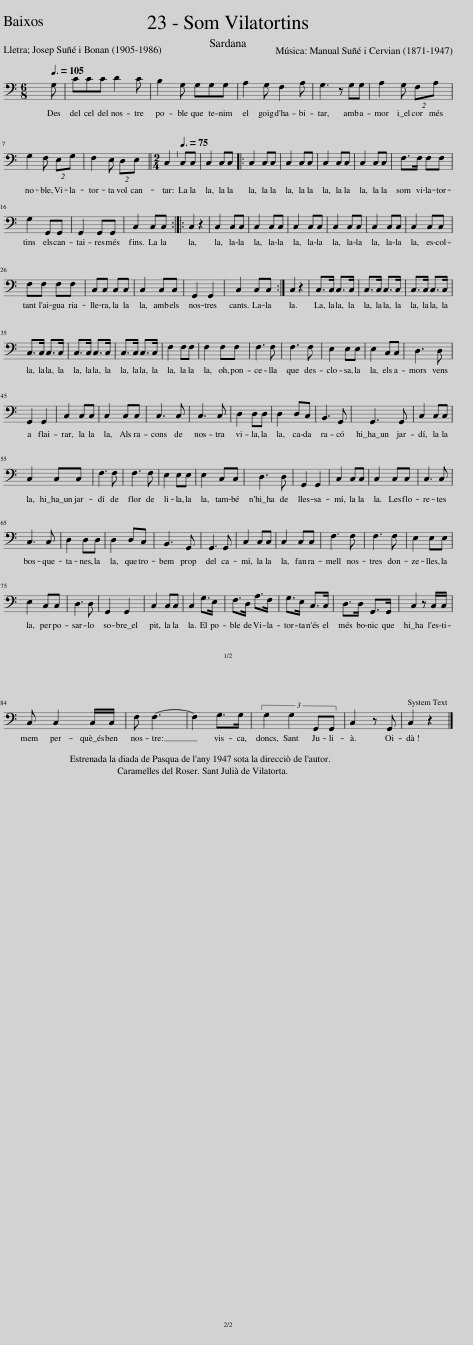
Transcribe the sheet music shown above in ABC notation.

X:1
L:1/8
M:6/8
I:linebreak $
K:C
V:1 bass
V:1
 x3 x2[Q:3/8=105] G, | CCC D2 C | B,2 G, G,G,G, | A,2 G, F,2 A, | G,3 z G,G, | %5
 A,2 G, (2:3:2F,A, |$ G,2 F, (2:3:2E,G, | F,2 E, (2:3:2D,E, ||[M:2/4] C,2[Q:3/8=75] C,C, | C,2 C,C, |: %10
 C,2 C,C, | C,2 C,C, | C,2 C,C, | C,2 C,C, | F,>F, F,F, |$ %15
 G,2 G,,G,, | G,,2 G,,G,, | C,2 C,C, :: C,2 z2 | C,2 C,C, | %20
 C,2 C,C, | C,2 C,C, | C,2 C,C, | C,2 C,C, | C,2 C,C, |$ %25
 F,F, F,F, | C,C, C,C, | C,2 C,C, | G,,2 G,,2 | C,2 C,C, :| %30
 C,2 z2 | C,>C, C,>C, | C,>C, C,>C, | C,>C, C,>C, |$ C,>C, C,>C, | %35
 C,>C, C,>C, | C,>C, C,>C, | F,2 F,F, | F,2 F,F, | F,3 F, | %40
 F,3 F, | E,2 E,E, | E,2 C,C, | D,3 D, |$ G,,2 G,,2 | %45
 C,2 C,C, | C,2 C,C, | C,3 C, | C,3 C, | D,2 D,D, | %50
 D,2 D,C, | B,,3 G,, | G,,3 G,, | C,2 C,C, |$ C,2 C,C, | %55
 F,3 F, | F,3 F, | E,2 E,E, | E,2 C,C, | D,3 D, | %60
 G,,2 G,,2 | C,2 C,C, | C,2 C,C, | C,3 C, |$ C,3 C, | %65
 D,2 D,D, | D,2 D,C, | B,,3 G,, | G,,3 G,, | C,2 C,C, | %70
 C,2 C,C, | F,3 F, | F,3 F, | E,2 E,E, |$ E,2 C,C, | %75
 D,3 D, | G,,2 G,,2 | C,2 C,C, | C,2 G,>E, | F,>D, A,>F, | %80
 G,>E, C,>C, | D,>D, G,,>G,, | C,2 z C,/C,/ |$ C, C,2 C,/C,/ | F, F,3- | %85
 F,2 G,>G, | (3:2:4G,2 G,2 G,,G,, | C,2 z G,, | C,2 z2 |] %89
